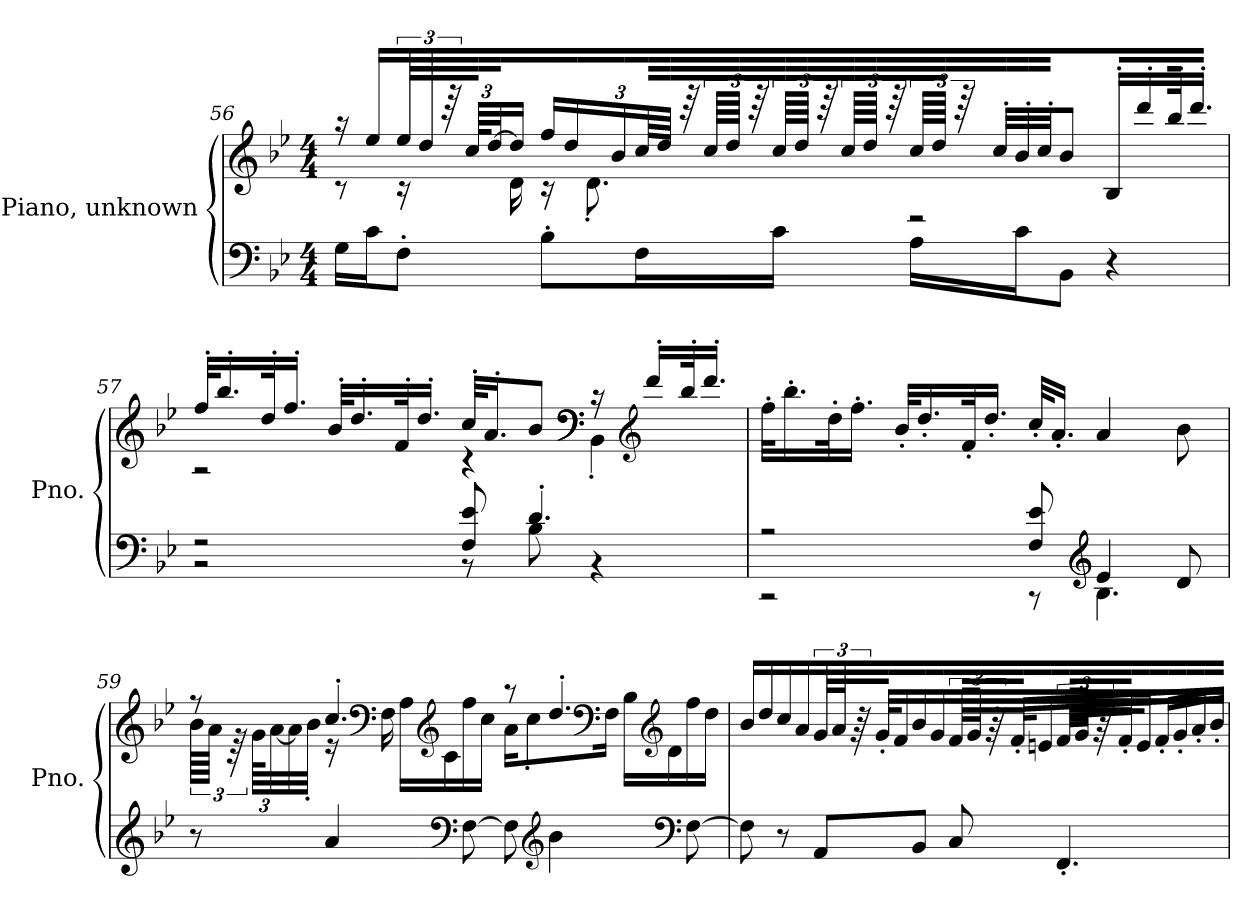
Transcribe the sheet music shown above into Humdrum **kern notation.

**kern	**kern
*part1	*part1
*staff2	*staff1
*I"Piano, unknown	*
*I'Pno.	*
!!LO:LB:g=z
*clefF4	*clefG2
*k[b-e-]	*k[b-e-]
*M4/4	*M4/4
=56	=56
*	*^
16G\LL	16r	8r
16c\J	16ee-/LL	.
8F'\J	96ee-/LL	16r
.	96dd/JJJJ	.
.	96r	.
*	*Xbrackettup	*
.	96cc/KLLL	.
.	[48dd/J	.
.	16dd/JJ]	16d\
8B-'\L	24ff/LL	16r
.	24dd/	.
.	.	8.d'\
.	24b-/	.
*	*brackettup	*
16F\L	96cc/LL	.
.	96dd/JJJJ	.
.	96r	.
.	96cc/LLLL	.
.	96dd/JJJJ	.
.	96r	.
16c\JJ	96cc/LLLL	.
.	96dd/JJJJ	.
.	96r	.
.	96cc/LLLL	.
.	96dd/JJJJ	.
.	96r	.
16A\LL	96cc/LLLL	2r
.	96dd/JJJJ	.
.	96r	.
.	32cc'/LLL	.
16c\J	32b-'/	.
.	32cc'/JJ	.
8BB-\J	8b-/J	.
4r	16B-'/LL	.
.	16ddd'/	.
.	32bb-'/K	.
.	16.ddd'/JJ	.
!!LO:LB:g=z	!!
=57	=57	=57
*^	*	*
2r	2r	32ff'/KLL	2r
.	.	16.bb-'/	.
.	.	32dd'/K	.
.	.	16.ff'/JJ	.
.	.	32b-'/KLL	.
.	.	16.dd'/	.
.	.	32f'/K	.
.	.	16.dd'/JJ	.
8F/ 8e-/	8r	32cc'/KLL	4r
.	.	16.a'/J	.
4.d'/	8B-\	8b-/J	.
*	*	*clefF4	*
.	4r	16r	4BB-'\
*	*	*clefG2	*
.	.	16ddd'/LL	.
.	.	32bb-'/K	.
.	.	16.ddd'/JJ	.
*	*	*v	*v
=58	=58	=58
2r	2r	32ff'\KLL
.	.	16.bb-'\
.	.	32dd'\K
.	.	16.ff'\JJ
.	.	32b-'/KLL
.	.	16.dd'/
.	.	32f'/K
.	.	16.dd'/JJ
8F/ 8e-/	8r	32cc'/KLL
.	.	16.a'/JJ
*clefG2	*	*
4e-/	4.B-\	4a/
8d/	.	8b-\
*v	*v	*
!!LO:LB:g=z
=59	=59
*	*^
8r	8r	96b-\LLLL
.	.	96a\JJJJ
.	.	96r
*	*	*Xbrackettup
.	.	96g\KLLL
.	.	[48a\
.	.	32a\]
.	.	32b-'\JJJ
4a/	4.cc'/	16r
*	*clefF4	*
.	.	16F\
.	.	16A\LL
*	*clefG2	*
.	.	16c\
*clefF4	*	*
[8F\	.	16ff\
.	.	16cc\JJ
8F\]	8r	16a\KL
.	.	8cc'\
*clefG2	*	*
4b-\	4.dd'/	.
*	*clefF4	*
.	.	16F\Jk
.	.	16B-\LL
*	*clefG2	*
.	.	16d\
*clefF4	*	*
[8F\	.	16ff\
.	.	16dd\JJ
*	*v	*v
!!LO:LB:g=z
=60	=60
8F\]	16b-\LL
.	16dd\
8r	16cc\
.	16a\
*	*brackettup
8AA/L	96g\LL
.	96a\JJJJ
.	96r
.	32g'/KLL
.	16f/
8BB-/J	16b-/
.	16g/
8C/	96f/LL
.	96g/JJJJ
.	96r
.	32f'/KLL
.	16en/
4.FF'/	96f/LL
.	96g/JJJJ
.	96r
.	32f'/KLL
.	16e/JJ
.	16f'/LL
.	16g'/
.	16a'/
.	16b-'/JJ
=	=
*-	*-
